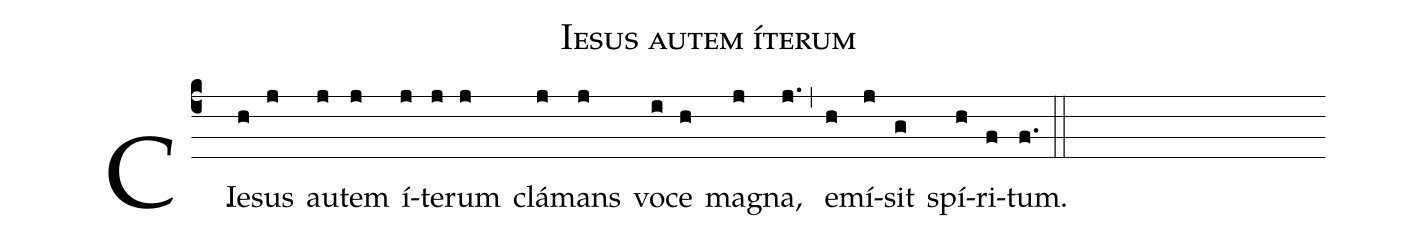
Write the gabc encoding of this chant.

name: Iesus autem íterum;
%%
(c4)

C.()
Ie(h)sus(j) au(j)tem(j) í(j)te(j)rum(j) clá(j)mans(j) vo(i)ce(h) ma(j)gna,(j.) (,)
e(h)mí(j)sit(g) spí(h)ri(f)tum.(f.) (::)
